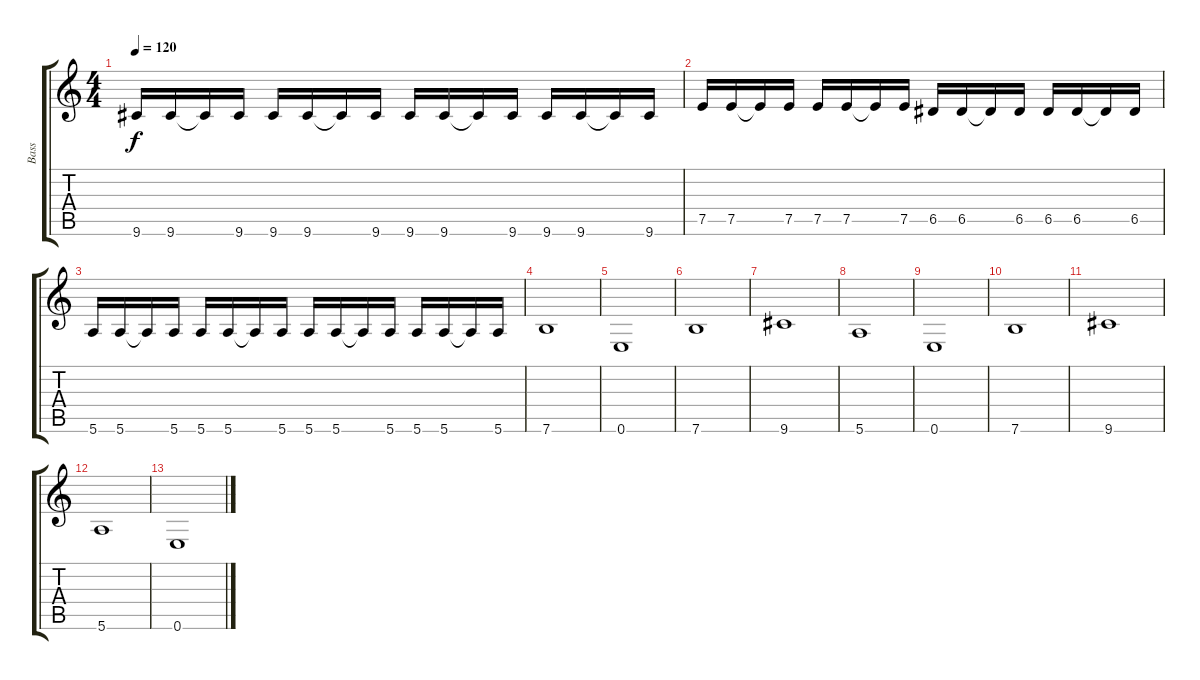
\track ("Bass" "Bass") {instrument electricbasspick}
\staff {score tabs}
\tuning (E4 B3 G3 D3 A2 E2) {hide}
\ts (4 4)
\tempo 120
\clef g2
\ks c
9.6.16{dy f} 9.6.16 9.6{t}.16 9.6.16 9.6.16 9.6.16 9.6{t}.16 9.6.16 9.6.16 9.6.16 9.6{t}.16 9.6.16 9.6.16 9.6.16 9.6{t}.16 9.6.16 |
7.5.16 7.5.16 7.5{t}.16 7.5.16 7.5.16 7.5.16 7.5{t}.16 7.5.16 6.5.16 6.5.16 6.5{t}.16 6.5.16 6.5.16 6.5.16 6.5{t}.16 6.5.16 |
5.6.16 5.6.16 5.6{t}.16 5.6.16 5.6.16 5.6.16 5.6{t}.16 5.6.16 5.6.16 5.6.16 5.6{t}.16 5.6.16 5.6.16 5.6.16 5.6{t}.16 5.6.16 |
7.6.1 |
0.6.1 |
7.6.1 |
9.6.1 |
5.6.1 |
0.6.1 |
7.6.1 |
9.6.1 |
5.6.1 |
0.6.1
